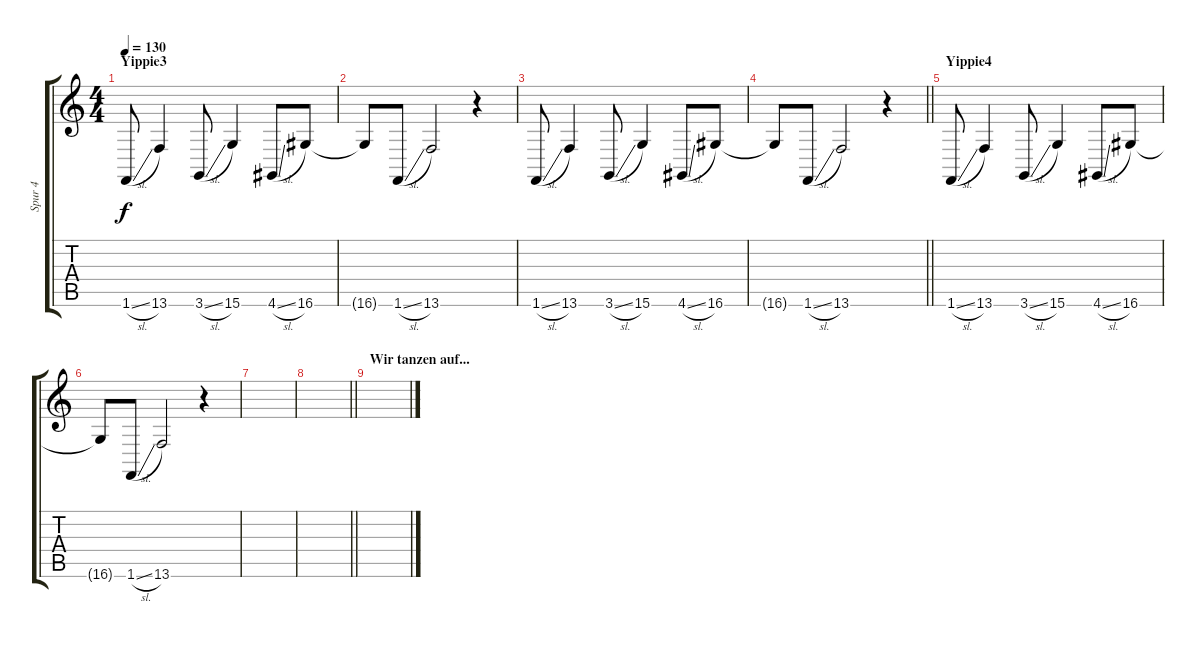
\track ("Spur 4" "Spur 4") {instrument lead2sawtooth}
\staff {score tabs}
\tuning (E4 B3 G3 D3 A2 E2) {hide}
\ts (4 4)
\section ("" "Yippie3")
\tempo 130
\clef g2
\ks c
1.6{sl}.8{dy f} 13.6.4 3.6{sl}.8 15.6.4 4.6{sl}.8 16.6.8 |
16.6{t}.8 1.6{sl}.8 13.6.2 r.4 |
1.6{sl}.8 13.6.4 3.6{sl}.8 15.6.4 4.6{sl}.8 16.6.8 |
\barLineRight lightlight
16.6{t}.8 1.6{sl}.8 13.6.2 r.4 |
\section ("" "Yippie4")
1.6{sl}.8 13.6.4 3.6{sl}.8 15.6.4 4.6{sl}.8 16.6.8 |
16.6{t}.8 1.6{sl}.8 13.6.2 r.4 |
|
\barLineRight lightlight
|
\section ("" "Wir tanzen auf...")
